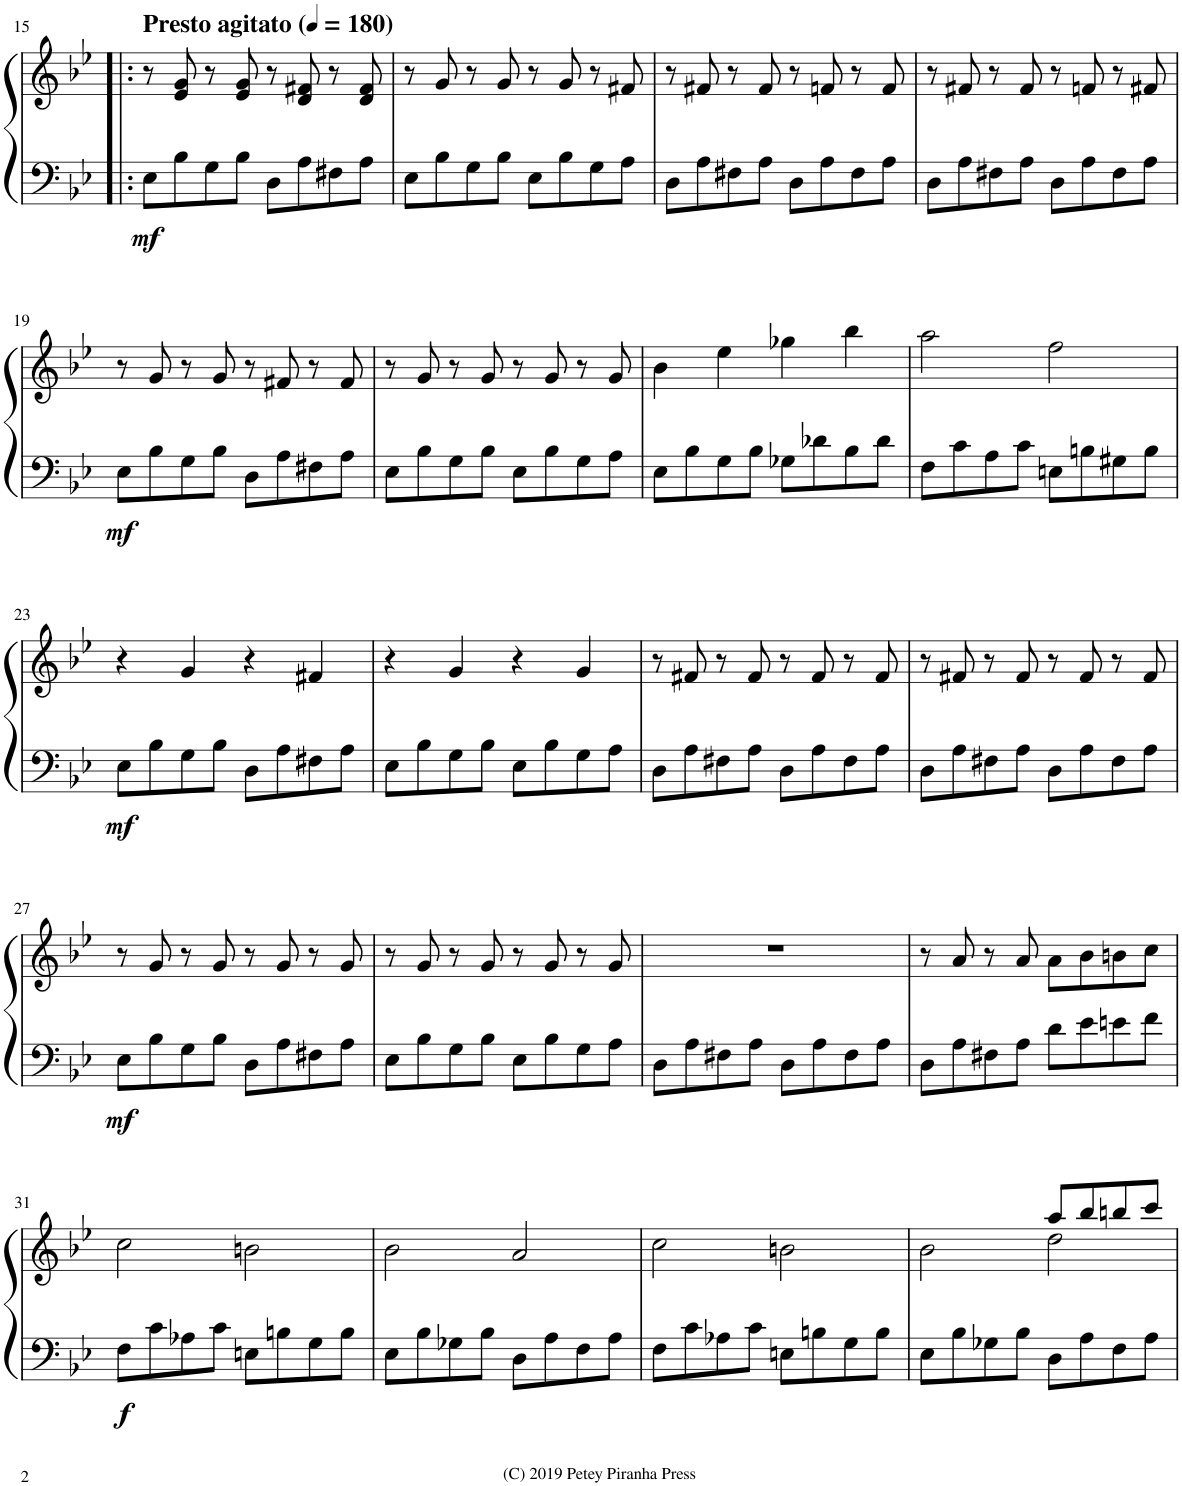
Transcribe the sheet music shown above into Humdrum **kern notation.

**kern	**kern	**dynam
*part1	*part1	*part1
*staff2	*staff1	*staff1/2
*I"Piano	*	*
*I'Pno.	*	*
!!LO:PB:g=z
*clefF4	*clefG2	*
*k[b-e-]	*k[b-e-]	*
*M4/4	*M4/4	*
*MM180	*MM180	*
=15!|:	=15!|:	=15!|:
!	!LO:TX:a:B:t=Presto agitato	!
!	!	!LO:DY:b=2
8E-\L	8r	mf
8B-\	8e-/ 8g/	.
8G\	8r	.
8B-\J	8e-/ 8g/	.
8D\L	8r	.
8A\	8d/ 8f#X/	.
8F#X\	8r	.
8A\J	8d/ 8f#/	.
=16	=16	=16
8E-\L	8r	.
8B-\	8g/	.
8G\	8r	.
8B-\J	8g/	.
8E-\L	8r	.
8B-\	8g/	.
8G\	8r	.
8A\J	8f#X/	.
=17	=17	=17
8D\L	8r	.
8A\	8f#X/	.
8F#X\	8r	.
8A\J	8f#/	.
8D\L	8r	.
8A\	8fn/	.
8F#\	8r	.
8A\J	8f/	.
=18	=18	=18
8D\L	8r	.
8A\	8f#X/	.
8F#X\	8r	.
8A\J	8f#/	.
8D\L	8r	.
8A\	8fn/	.
8F#\	8r	.
8A\J	8f#X/	.
!!LO:LB:g=z
=19	=19	=19
!	!	!LO:DY:b=2
8E-\L	8r	mf
8B-\	8g/	.
8G\	8r	.
8B-\J	8g/	.
8D\L	8r	.
8A\	8f#X/	.
8F#X\	8r	.
8A\J	8f#/	.
=20	=20	=20
8E-\L	8r	.
8B-\	8g/	.
8G\	8r	.
8B-\J	8g/	.
8E-\L	8r	.
8B-\	8g/	.
8G\	8r	.
8A\J	8g/	.
=21	=21	=21
8E-\L	4b-\	.
8B-\	.	.
8G\	4ee-\	.
8B-\J	.	.
8G-X\L	4gg-X\	.
8d-X\	.	.
8B-\	4bb-\	.
8d-\J	.	.
=22	=22	=22
8F\L	2aa\	.
8c\	.	.
8A\	.	.
8c\J	.	.
8En\L	2ff\	.
8Bn\	.	.
8G#X\	.	.
8B\J	.	.
!!LO:LB:g=z
=23	=23	=23
!	!	!LO:DY:b=2
8E-\L	4r	mf
8B-\	.	.
8G\	4g/	.
8B-\J	.	.
8D\L	4r	.
8A\	.	.
8F#X\	4f#X/	.
8A\J	.	.
=24	=24	=24
8E-\L	4r	.
8B-\	.	.
8G\	4g/	.
8B-\J	.	.
8E-\L	4r	.
8B-\	.	.
8G\	4g/	.
8A\J	.	.
=25	=25	=25
8D\L	8r	.
8A\	8f#X/	.
8F#X\	8r	.
8A\J	8f#/	.
8D\L	8r	.
8A\	8f#/	.
8F#\	8r	.
8A\J	8f#/	.
=26	=26	=26
8D\L	8r	.
8A\	8f#X/	.
8F#X\	8r	.
8A\J	8f#/	.
8D\L	8r	.
8A\	8f#/	.
8F#\	8r	.
8A\J	8f#/	.
!!LO:LB:g=z
=27	=27	=27
!	!	!LO:DY:b=2
8E-\L	8r	mf
8B-\	8g/	.
8G\	8r	.
8B-\J	8g/	.
8D\L	8r	.
8A\	8g/	.
8F#X\	8r	.
8A\J	8g/	.
=28	=28	=28
8E-\L	8r	.
8B-\	8g/	.
8G\	8r	.
8B-\J	8g/	.
8E-\L	8r	.
8B-\	8g/	.
8G\	8r	.
8A\J	8g/	.
=29	=29	=29
8D\L	1r	.
8A\	.	.
8F#X\	.	.
8A\J	.	.
8D\L	.	.
8A\	.	.
8F#\	.	.
8A\J	.	.
=30	=30	=30
8D\L	8r	.
8A\	8a/	.
8F#X\	8r	.
8A\J	8a/	.
8d\L	8a\L	.
8e-\	8b-\	.
8en\	8bn\	.
8f\J	8cc\J	.
!!LO:LB:g=z
=31	=31	=31
!	!	!LO:DY:b=2
8F\L	2cc\	f
8c\	.	.
8A-X\	.	.
8c\J	.	.
8En\L	2bn\	.
8Bn\	.	.
8G\	.	.
8B\J	.	.
=32	=32	=32
8E-\L	2b-\	.
8B-\	.	.
8G-X\	.	.
8B-\J	.	.
8D\L	2a/	.
8A\	.	.
8F\	.	.
8A\J	.	.
=33	=33	=33
8F\L	2cc\	.
8c\	.	.
8A-X\	.	.
8c\J	.	.
8En\L	2bn\	.
8Bn\	.	.
8G\	.	.
8B\J	.	.
=34	=34	=34
*	*^	*
8E-\L	2b-\	2ryy	.
8B-\	.	.	.
8G-X\	.	.	.
8B-\J	.	.	.
8D\L	8aa/L	2dd\	.
8A\	8bb-/	.	.
8F\	8bbn/	.	.
8A\J	8ccc/J	.	.
*	*v	*v	*
=	=	=
*-	*-	*-
